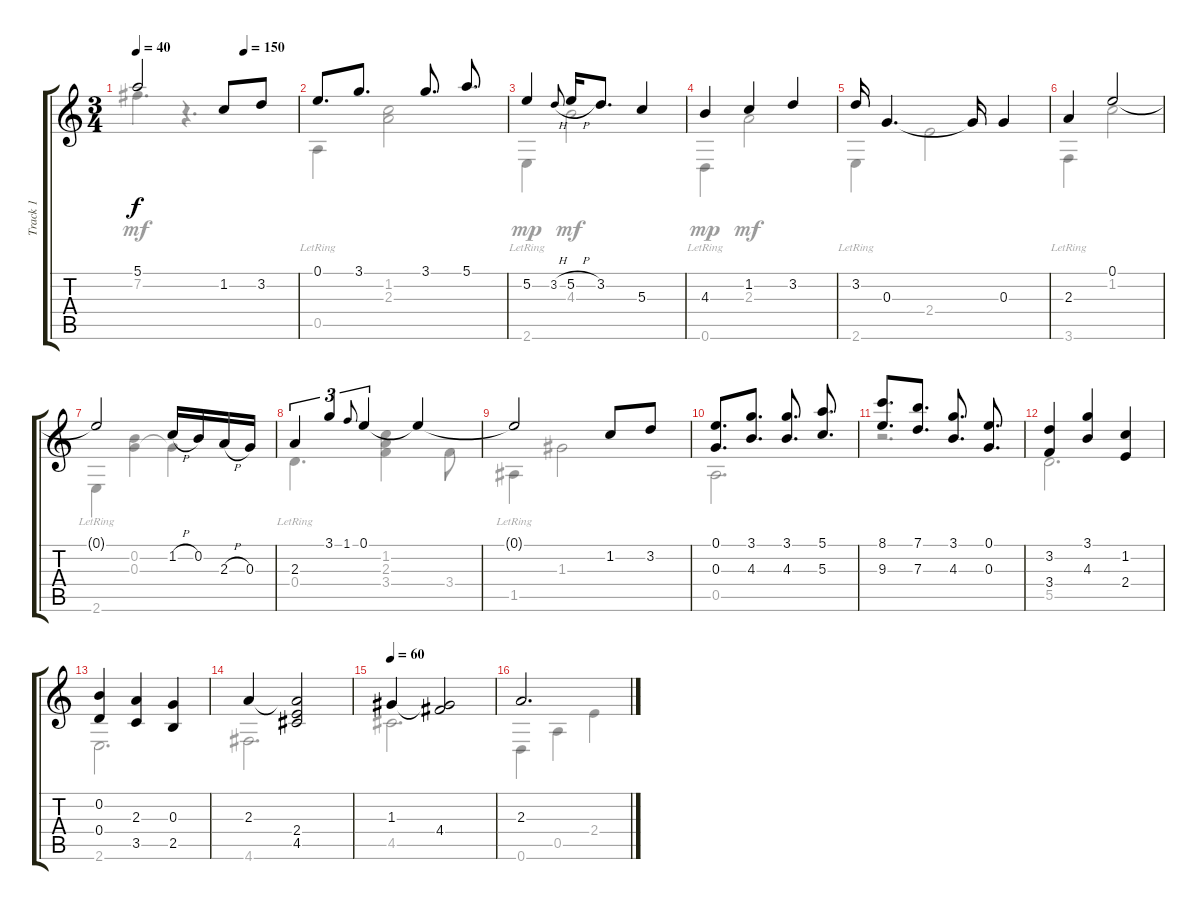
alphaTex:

\track ("Track 1" "Track 1") {instrument acousticguitarnylon}
\staff {score tabs}
\tuning (E4 B3 G3 D3 A2 D2) {hide}
\voice
\ts (3 4)
\tempo 40
\tempo (150 0.6666666666666666)
\clef g2
\ks c
5.1.2{dy f} 1.2.8 3.2.8 |
0.1.8{d} 3.1.8{d} 3.1.8{d} 5.1.8{d} |
5.2.4 3.2{h}.8{gr onbeat} 5.2{h}.16 3.2.8{d} 5.3.4 |
4.3.4 1.2.4 3.2.4 |
3.2.16 0.3.4{d} 0.3{t}.16 0.3.4 |
2.3.4 0.1.2 |
0.1{t}.2 1.2{h}.16 0.2.16 2.3{h}.16 0.3.16 |
2.3.4{tu (3 2)} 3.1.4{tu (3 2)} 1.1.8{gr onbeat} 0.1.4{tu (3 2)} 0.1{t}.4 |
0.1{t}.2 1.2.8 3.2.8 |
(0.1 0.3).8{d} (3.1 4.3).8{d} (3.1 4.3).8{d} (5.1 5.3).8{d} |
(8.1 9.3).8{d} (7.1 7.3).8{d} (3.1 4.3).8{d} (0.1 0.3).8{d} |
(3.2 3.4).4 (3.1 4.3).4 (1.2 2.4).4 |
(0.2 0.4).4 (2.3 3.5).4 (0.3 2.5).4 |
2.3.4 (2.3{t} 2.4 4.5).2 |
\tempo 60
1.3.4 (1.3{t} 4.4).2 |
2.3.2{d}
\voice
\clef g2
\ottava regular
\simile none
\ks c
7.2.4{d dy mf} r.4{d} |
0.5{lr}.4 (1.2 2.3).2 |
2.6{lr}.4{dy mp} 4.3.2{dy mf} |
0.6{lr}.4{dy mp} 2.3.2{dy mf} |
2.6{lr}.4 2.4.2 |
3.6{lr}.4 1.2.2 |
2.6{lr}.4 (0.2 0.3).4 0.3{t}.4 |
0.4{lr}.4{d} (1.2 2.3 3.4).4 3.4.8 |
1.5{lr}.4 1.3.2 |
0.5.2{d} |
r.2{d} |
5.5.2{d} |
2.6.2{d} |
4.6.2{d} |
4.5.2{d} |
0.6.4 0.5.4 2.4.4
